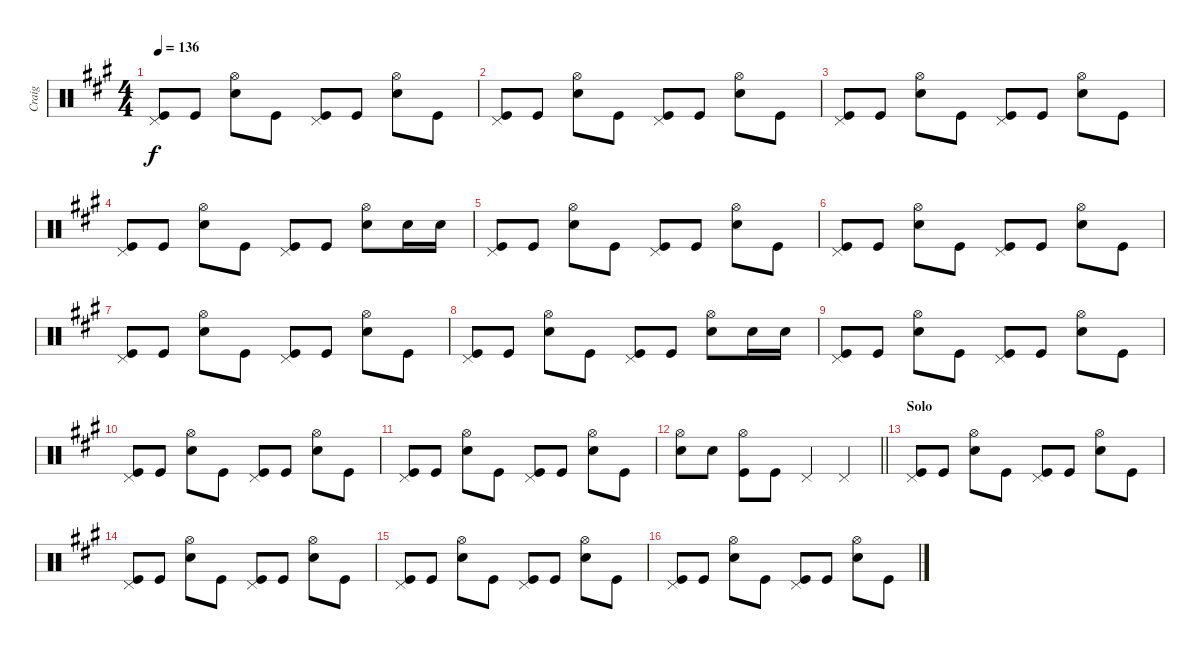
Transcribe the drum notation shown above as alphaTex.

\track ("Craig" "Craig") {instrument percussion}
\staff {score}
\articulation defaults
\ts (4 4)
\tempo 136
\clef neutral
\ks a
("Pedal Hi-Hat (hit)" "Kick (hit)").8{dy f} "Kick (hit)".8 ("Hi-Hat (open)" "Snare (hit) 2").8 "Kick (hit)".8 ("Pedal Hi-Hat (hit)" "Kick (hit)").8 "Kick (hit)".8 ("Hi-Hat (open)" "Snare (hit) 2").8 "Kick (hit)".8 |
("Pedal Hi-Hat (hit)" "Kick (hit)").8 "Kick (hit)".8 ("Hi-Hat (open)" "Snare (hit) 2").8 "Kick (hit)".8 ("Pedal Hi-Hat (hit)" "Kick (hit)").8 "Kick (hit)".8 ("Hi-Hat (open)" "Snare (hit) 2").8 "Kick (hit)".8 |
("Pedal Hi-Hat (hit)" "Kick (hit)").8 "Kick (hit)".8 ("Hi-Hat (open)" "Snare (hit) 2").8 "Kick (hit)".8 ("Pedal Hi-Hat (hit)" "Kick (hit)").8 "Kick (hit)".8 ("Hi-Hat (open)" "Snare (hit) 2").8 "Kick (hit)".8 |
("Pedal Hi-Hat (hit)" "Kick (hit)").8 "Kick (hit)".8 ("Hi-Hat (open)" "Snare (hit) 2").8 "Kick (hit)".8 ("Pedal Hi-Hat (hit)" "Kick (hit)").8 "Kick (hit)".8 ("Hi-Hat (open)" "Snare (hit) 2").8 "Snare (hit) 2".16 "Snare (hit) 2".16 |
("Pedal Hi-Hat (hit)" "Kick (hit)").8 "Kick (hit)".8 ("Hi-Hat (open)" "Snare (hit) 2").8 "Kick (hit)".8 ("Pedal Hi-Hat (hit)" "Kick (hit)").8 "Kick (hit)".8 ("Hi-Hat (open)" "Snare (hit) 2").8 "Kick (hit)".8 |
("Pedal Hi-Hat (hit)" "Kick (hit)").8 "Kick (hit)".8 ("Hi-Hat (open)" "Snare (hit) 2").8 "Kick (hit)".8 ("Pedal Hi-Hat (hit)" "Kick (hit)").8 "Kick (hit)".8 ("Hi-Hat (open)" "Snare (hit) 2").8 "Kick (hit)".8 |
("Pedal Hi-Hat (hit)" "Kick (hit)").8 "Kick (hit)".8 ("Hi-Hat (open)" "Snare (hit) 2").8 "Kick (hit)".8 ("Pedal Hi-Hat (hit)" "Kick (hit)").8 "Kick (hit)".8 ("Hi-Hat (open)" "Snare (hit) 2").8 "Kick (hit)".8 |
("Pedal Hi-Hat (hit)" "Kick (hit)").8 "Kick (hit)".8 ("Hi-Hat (open)" "Snare (hit) 2").8 "Kick (hit)".8 ("Pedal Hi-Hat (hit)" "Kick (hit)").8 "Kick (hit)".8 ("Hi-Hat (open)" "Snare (hit) 2").8 "Snare (hit) 2".16 "Snare (hit) 2".16 |
("Pedal Hi-Hat (hit)" "Kick (hit)").8 "Kick (hit)".8 ("Hi-Hat (open)" "Snare (hit) 2").8 "Kick (hit)".8 ("Pedal Hi-Hat (hit)" "Kick (hit)").8 "Kick (hit)".8 ("Hi-Hat (open)" "Snare (hit) 2").8 "Kick (hit)".8 |
("Pedal Hi-Hat (hit)" "Kick (hit)").8 "Kick (hit)".8 ("Hi-Hat (open)" "Snare (hit) 2").8 "Kick (hit)".8 ("Pedal Hi-Hat (hit)" "Kick (hit)").8 "Kick (hit)".8 ("Hi-Hat (open)" "Snare (hit) 2").8 "Kick (hit)".8 |
("Pedal Hi-Hat (hit)" "Kick (hit)").8 "Kick (hit)".8 ("Hi-Hat (open)" "Snare (hit) 2").8 "Kick (hit)".8 ("Pedal Hi-Hat (hit)" "Kick (hit)").8 "Kick (hit)".8 ("Hi-Hat (open)" "Snare (hit) 2").8 "Kick (hit)".8 |
\barLineRight lightlight
("Hi-Hat (open)" "Snare (hit) 2").8 "Snare (hit) 2".8 ("Hi-Hat (open)" "Kick (hit)").8 "Kick (hit)".8 "Pedal Hi-Hat (hit)".4 "Pedal Hi-Hat (hit)".4 |
\section ("" "Solo")
("Pedal Hi-Hat (hit)" "Kick (hit)").8 "Kick (hit)".8 ("Hi-Hat (open)" "Snare (hit) 2").8 "Kick (hit)".8 ("Pedal Hi-Hat (hit)" "Kick (hit)").8 "Kick (hit)".8 ("Hi-Hat (open)" "Snare (hit) 2").8 "Kick (hit)".8 |
("Pedal Hi-Hat (hit)" "Kick (hit)").8 "Kick (hit)".8 ("Hi-Hat (open)" "Snare (hit) 2").8 "Kick (hit)".8 ("Pedal Hi-Hat (hit)" "Kick (hit)").8 "Kick (hit)".8 ("Hi-Hat (open)" "Snare (hit) 2").8 "Kick (hit)".8 |
("Pedal Hi-Hat (hit)" "Kick (hit)").8 "Kick (hit)".8 ("Hi-Hat (open)" "Snare (hit) 2").8 "Kick (hit)".8 ("Pedal Hi-Hat (hit)" "Kick (hit)").8 "Kick (hit)".8 ("Hi-Hat (open)" "Snare (hit) 2").8 "Kick (hit)".8 |
("Pedal Hi-Hat (hit)" "Kick (hit)").8 "Kick (hit)".8 ("Hi-Hat (open)" "Snare (hit) 2").8 "Kick (hit)".8 ("Pedal Hi-Hat (hit)" "Kick (hit)").8 "Kick (hit)".8 ("Hi-Hat (open)" "Snare (hit) 2").8 "Kick (hit)".8
